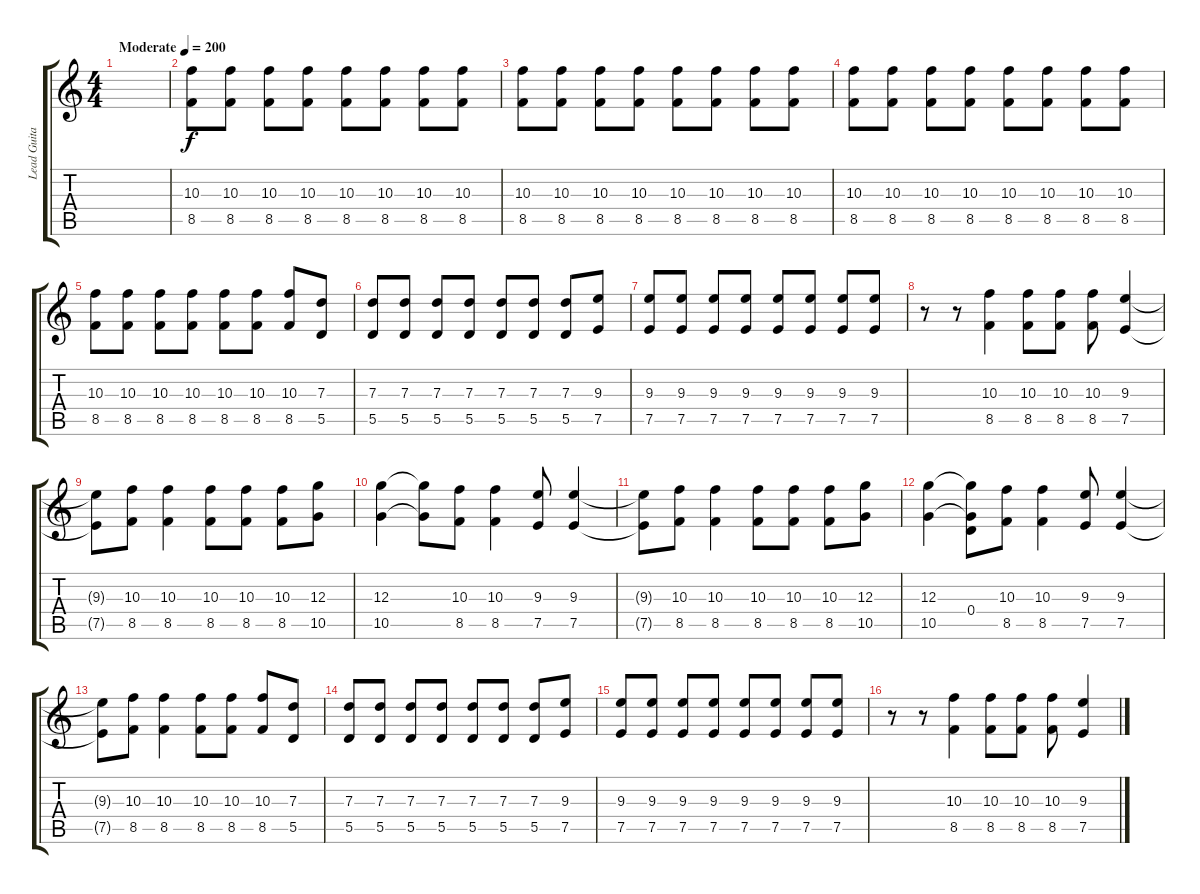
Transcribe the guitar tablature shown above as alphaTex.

\track ("Lead Guitar" "Lead Guita") {instrument distortionguitar}
\staff {score tabs}
\tuning (E4 B3 G3 D3 A2 E2) {hide}
\ts (4 4)
\tempo (200 "Moderate")
\clef g2
\ks c
|
(10.3 8.5).8 (10.3 8.5).8 (10.3 8.5).8 (10.3 8.5).8 (10.3 8.5).8 (10.3 8.5).8 (10.3 8.5).8 (10.3 8.5).8 |
(10.3 8.5).8 (10.3 8.5).8 (10.3 8.5).8 (10.3 8.5).8 (10.3 8.5).8 (10.3 8.5).8 (10.3 8.5).8 (10.3 8.5).8 |
(10.3 8.5).8 (10.3 8.5).8 (10.3 8.5).8 (10.3 8.5).8 (10.3 8.5).8 (10.3 8.5).8 (10.3 8.5).8 (10.3 8.5).8 |
(10.3 8.5).8 (10.3 8.5).8 (10.3 8.5).8 (10.3 8.5).8 (10.3 8.5).8 (10.3 8.5).8 (10.3 8.5).8 (7.3 5.5).8 |
(7.3 5.5).8 (7.3 5.5).8 (7.3 5.5).8 (7.3 5.5).8 (7.3 5.5).8 (7.3 5.5).8 (7.3 5.5).8 (9.3 7.5).8 |
(9.3 7.5).8 (9.3 7.5).8 (9.3 7.5).8 (9.3 7.5).8 (9.3 7.5).8 (9.3 7.5).8 (9.3 7.5).8 (9.3 7.5).8 |
r.8 r.8 (10.3 8.5).4 (10.3 8.5).8 (10.3 8.5).8 (10.3 8.5).8 (9.3 7.5).4 |
(9.3{t} 7.5{t}).8 (10.3 8.5).8 (10.3 8.5).4 (10.3 8.5).8 (10.3 8.5).8 (10.3 8.5).8 (12.3 10.5).8 |
(12.3 10.5).4 (12.3{t} 10.5{t}).8 (10.3 8.5).8 (10.3 8.5).4 (9.3 7.5).8 (9.3 7.5).4 |
(9.3{t} 7.5{t}).8 (10.3 8.5).8 (10.3 8.5).4 (10.3 8.5).8 (10.3 8.5).8 (10.3 8.5).8 (12.3 10.5).8 |
(12.3 10.5).4 (12.3{t} 0.4 10.5{t}).8 (10.3 8.5).8 (10.3 8.5).4 (9.3 7.5).8 (9.3 7.5).4 |
(9.3{t} 7.5{t}).8 (10.3 8.5).8 (10.3 8.5).4 (10.3 8.5).8 (10.3 8.5).8 (10.3 8.5).8 (7.3 5.5).8 |
(7.3 5.5).8 (7.3 5.5).8 (7.3 5.5).8 (7.3 5.5).8 (7.3 5.5).8 (7.3 5.5).8 (7.3 5.5).8 (9.3 7.5).8 |
(9.3 7.5).8 (9.3 7.5).8 (9.3 7.5).8 (9.3 7.5).8 (9.3 7.5).8 (9.3 7.5).8 (9.3 7.5).8 (9.3 7.5).8 |
r.8 r.8 (10.3 8.5).4 (10.3 8.5).8 (10.3 8.5).8 (10.3 8.5).8 (9.3 7.5).4
